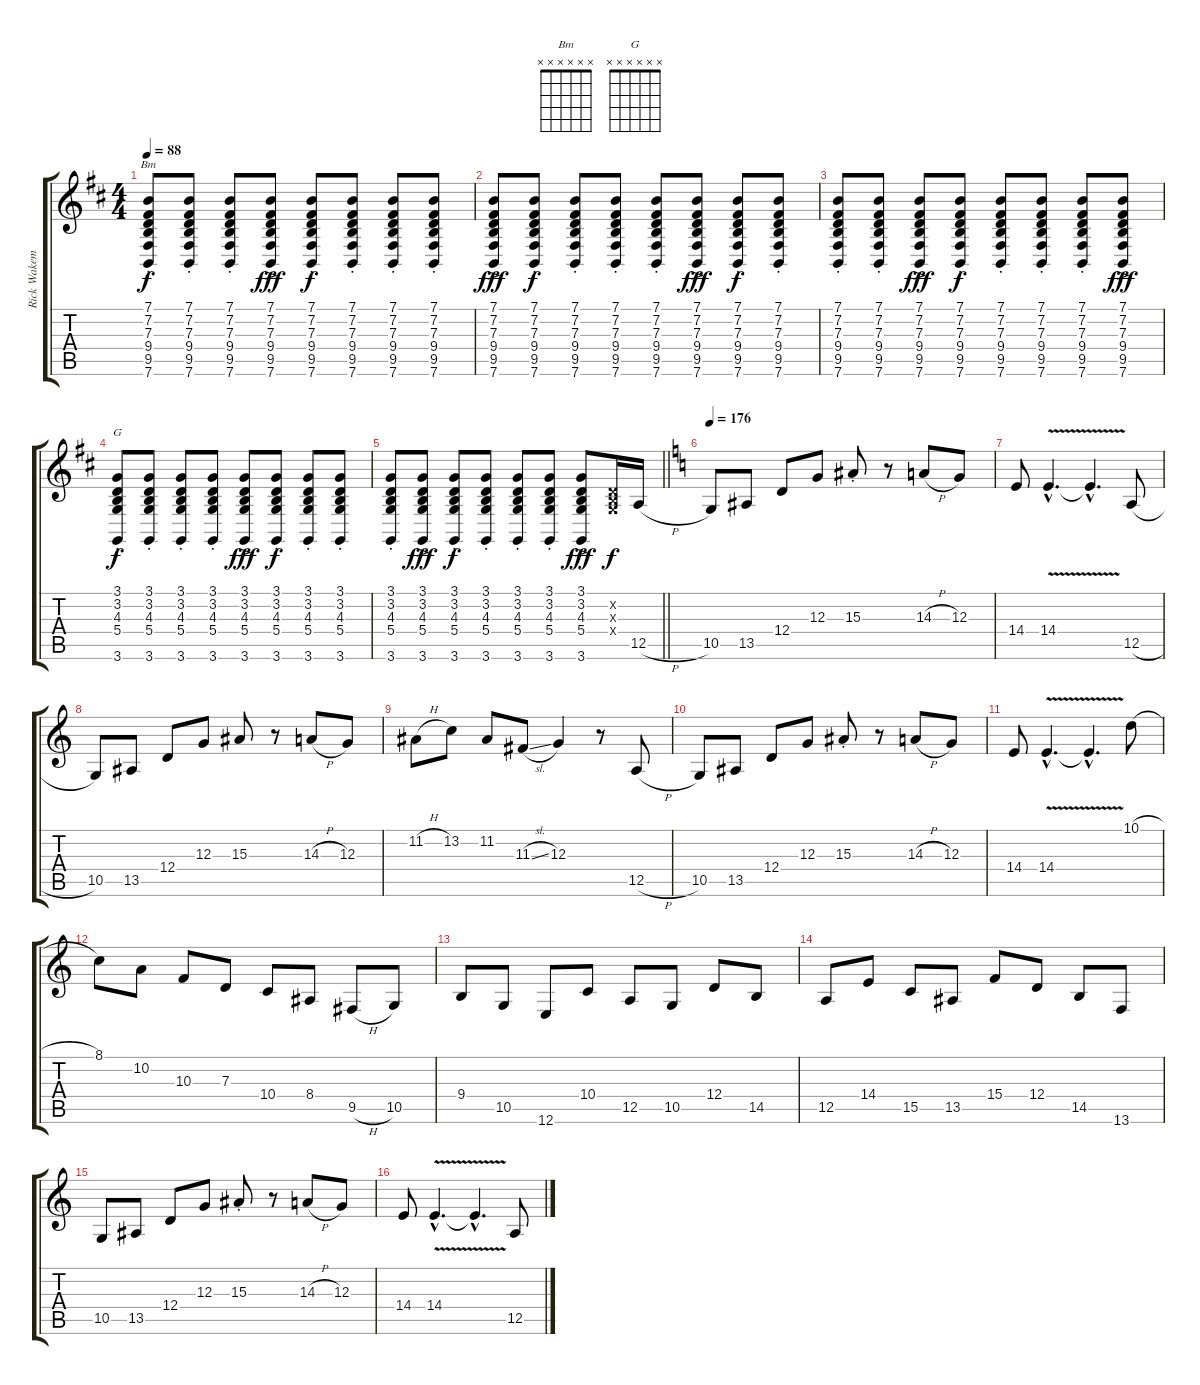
\track ("Rick Wakeman" "Rick Wakem") {instrument electricgrandpiano}
\staff {score tabs}
\tuning (E4 B3 G3 D3 A2 E2) {hide}
\chord ("Bm" x x x x x x) {firstfret 0}
\chord ("G" x x x x x x) {firstfret 0}
\ts (4 4)
\tempo 88
\clef g2
\ks d
(7.1{st} 7.2 7.3 9.4 9.5 7.6).8{ch "Bm" dy f} (7.1{st} 7.2 7.3 9.4 9.5 7.6).8 (7.1{st} 7.2 7.3 9.4 9.5 7.6).8 (7.1 7.2{ac} 7.3 9.4 9.5 7.6).8{dy fff} (7.1{st} 7.2 7.3 9.4 9.5 7.6).8{dy f} (7.1{st} 7.2 7.3 9.4 9.5 7.6).8 (7.1{st} 7.2 7.3 9.4 9.5 7.6).8 (7.1{st} 7.2 7.3 9.4 9.5 7.6).8 |
(7.1 7.2{ac} 7.3 9.4 9.5 7.6).8{dy fff} (7.1{st} 7.2 7.3 9.4 9.5 7.6).8{dy f} (7.1{st} 7.2 7.3 9.4 9.5 7.6).8 (7.1{st} 7.2 7.3 9.4 9.5 7.6).8 (7.1{st} 7.2 7.3 9.4 9.5 7.6).8 (7.1 7.2{ac} 7.3 9.4 9.5 7.6).8{dy fff} (7.1{st} 7.2 7.3 9.4 9.5 7.6).8{dy f} (7.1{st} 7.2 7.3 9.4 9.5 7.6).8 |
(7.1{st} 7.2 7.3 9.4 9.5 7.6).8 (7.1{st} 7.2 7.3 9.4 9.5 7.6).8 (7.1 7.2{ac} 7.3 9.4 9.5 7.6).8{dy fff} (7.1{st} 7.2 7.3 9.4 9.5 7.6).8{dy f} (7.1{st} 7.2 7.3 9.4 9.5 7.6).8 (7.1{st} 7.2 7.3 9.4 9.5 7.6).8 (7.1{st} 7.2 7.3 9.4 9.5 7.6).8 (7.1 7.2{ac} 7.3 9.4 9.5 7.6).8{dy fff} |
(3.1{st} 3.2 4.3 5.4 3.6).8{ch "G" dy f} (3.1{st} 3.2 4.3 5.4 3.6).8 (3.1{st} 3.2 4.3 5.4 3.6).8 (3.1{st} 3.2 4.3 5.4 3.6).8 (3.1 3.2{ac} 4.3 5.4 3.6).8{dy fff} (3.1{st} 3.2 4.3 5.4 3.6).8{dy f} (3.1{st} 3.2 4.3 5.4 3.6).8 (3.1{st} 3.2 4.3 5.4 3.6).8 |
\barLineRight lightlight
(3.1{st} 3.2 4.3 5.4 3.6).8 (3.1 3.2 4.3 5.4 3.6{ac}).8{dy fff} (3.1{st} 3.2 4.3 5.4 3.6).8{dy f} (3.1{st} 3.2 4.3 5.4 3.6).8 (3.1{st} 3.2 4.3 5.4 3.6).8 (3.1{st} 3.2 4.3 5.4 3.6).8 (3.1 3.2 4.3 5.4 3.6{ac}).8{dy fff} (3.2{x} 4.3{x} 5.4{x}).16{dy f} 12.5{h}.16 |
\tempo 176
\ks c
10.5.8{volume 15} 13.5.8 12.4.8 12.3.8 15.3{st}.8 r.8 14.3{h}.8 12.3.8 |
14.4.8 14.4{v hac}.4{d} 14.4{hac t}.4{d} 12.5{h}.8 |
10.5.8 13.5.8 12.4.8 12.3.8 15.3.8 r.8 14.3{h}.8 12.3.8 |
11.2{h}.8 13.2.8 11.2.8 11.3{sl}.8 12.3.4 r.8 12.5{h}.8 |
10.5.8 13.5.8 12.4.8 12.3.8 15.3{st}.8 r.8 14.3{h}.8 12.3.8 |
14.4.8 14.4{v hac}.4{d} 14.4{hac t}.4{d} 10.1{h}.8 |
8.1.8 10.2.8 10.3.8 7.3.8 10.4.8 8.4.8 9.5{h}.8 10.5.8 |
9.4.8 10.5.8 12.6.8 10.4.8 12.5.8 10.5.8 12.4.8 14.5.8 |
12.5.8 14.4.8 15.5.8 13.5.8 15.4.8 12.4.8 14.5.8 13.6.8 |
10.5.8 13.5.8 12.4.8 12.3.8 15.3{st}.8 r.8 14.3{h}.8 12.3.8 |
14.4.8 14.4{v hac}.4{d} 14.4{hac t}.4{d} 12.5{h}.8
